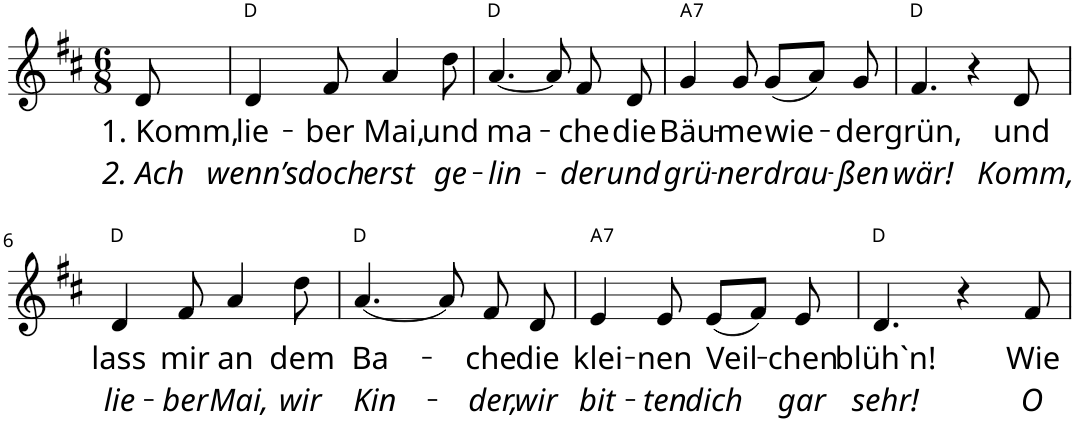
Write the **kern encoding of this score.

**kern	**text	**text	**harte
*part1	*part1	*part1	*part1
*staff1	*staff1	*staff1	*
*I"P1	*	*	*
*clefG2	*	*	*
*k[f#c#]	*	*	*
*D:	*	*	*
*M6/8	*	*	*
=1	=1	=1	=1
!	!LO:LY:b	!LO:LY:b	!
8d/	1. Komm,	2. Ach	.
=2	=2	=2	=2
!	!LO:LY:b	!LO:LY:b	!
4d/	lie-	wenn’s	D:maj
!	!LO:LY:b	!LO:LY:b	!
8f#/	-ber	doch	.
!	!LO:LY:b	!LO:LY:b	!
4a/	Mai,	erst	.
!	!LO:LY:b	!LO:LY:b	!
8dd\	und	ge-	.
=3	=3	=3	=3
!	!LO:LY:b	!LO:LY:b	!
[4.a/	ma-	-lin-	D:maj
8a/]	.	.	.
!	!LO:LY:b	!LO:LY:b	!
8f#/	-che	-der	.
!	!LO:LY:b	!LO:LY:b	!
8d/	die	und	.
=4	=4	=4	=4
!	!LO:LY:b	!LO:LY:b	!LO:H:kt=7
4g/	Bäu-	grü-	A:7
!	!LO:LY:b	!LO:LY:b	!
8g/	-me	-ner	.
!	!LO:LY:b	!LO:LY:b	!
(8g/L	wie-	drau-	.
8a/J)	.	.	.
!	!LO:LY:b	!LO:LY:b	!
8g/	-der	-ßen	.
=5	=5	=5	=5
!	!LO:LY:b	!LO:LY:b	!
4.f#/	grün,	wär!	D:maj
4r	.	.	.
!	!LO:LY:b	!LO:LY:b	!
8d/	und	Komm,	.
!!LO:LB:g=z
=6	=6	=6	=6
!	!LO:LY:b	!LO:LY:b	!
4d/	lass	lie-	D:maj
!	!LO:LY:b	!LO:LY:b	!
8f#/	mir	-ber	.
!	!LO:LY:b	!LO:LY:b	!
4a/	an	Mai,	.
!	!LO:LY:b	!LO:LY:b	!
8dd\	dem	wir	.
=7	=7	=7	=7
!	!LO:LY:b	!LO:LY:b	!
[4.a/	Ba-	Kin-	D:maj
8a/]	.	.	.
!	!LO:LY:b	!LO:LY:b	!
8f#/	-che	-der,	.
!	!LO:LY:b	!LO:LY:b	!
8d/	die	wir	.
=8	=8	=8	=8
!	!LO:LY:b	!LO:LY:b	!LO:H:kt=7
4e/	klei-	bit-	A:7
!	!LO:LY:b	!LO:LY:b	!
8e/	-nen	-ten	.
!	!LO:LY:b	!LO:LY:b	!
(8e/L	Veil-	dich	.
8f#/J)	.	.	.
!	!LO:LY:b	!LO:LY:b	!
8e/	-chen	gar	.
=9	=9	=9	=9
!	!LO:LY:b	!LO:LY:b	!
4.d/	blüh`n!	sehr!	D:maj
4r	.	.	.
!	!LO:LY:b	!LO:LY:b	!
8f#/	Wie	O	.
=	=	=	=
*-	*-	*-	*-
